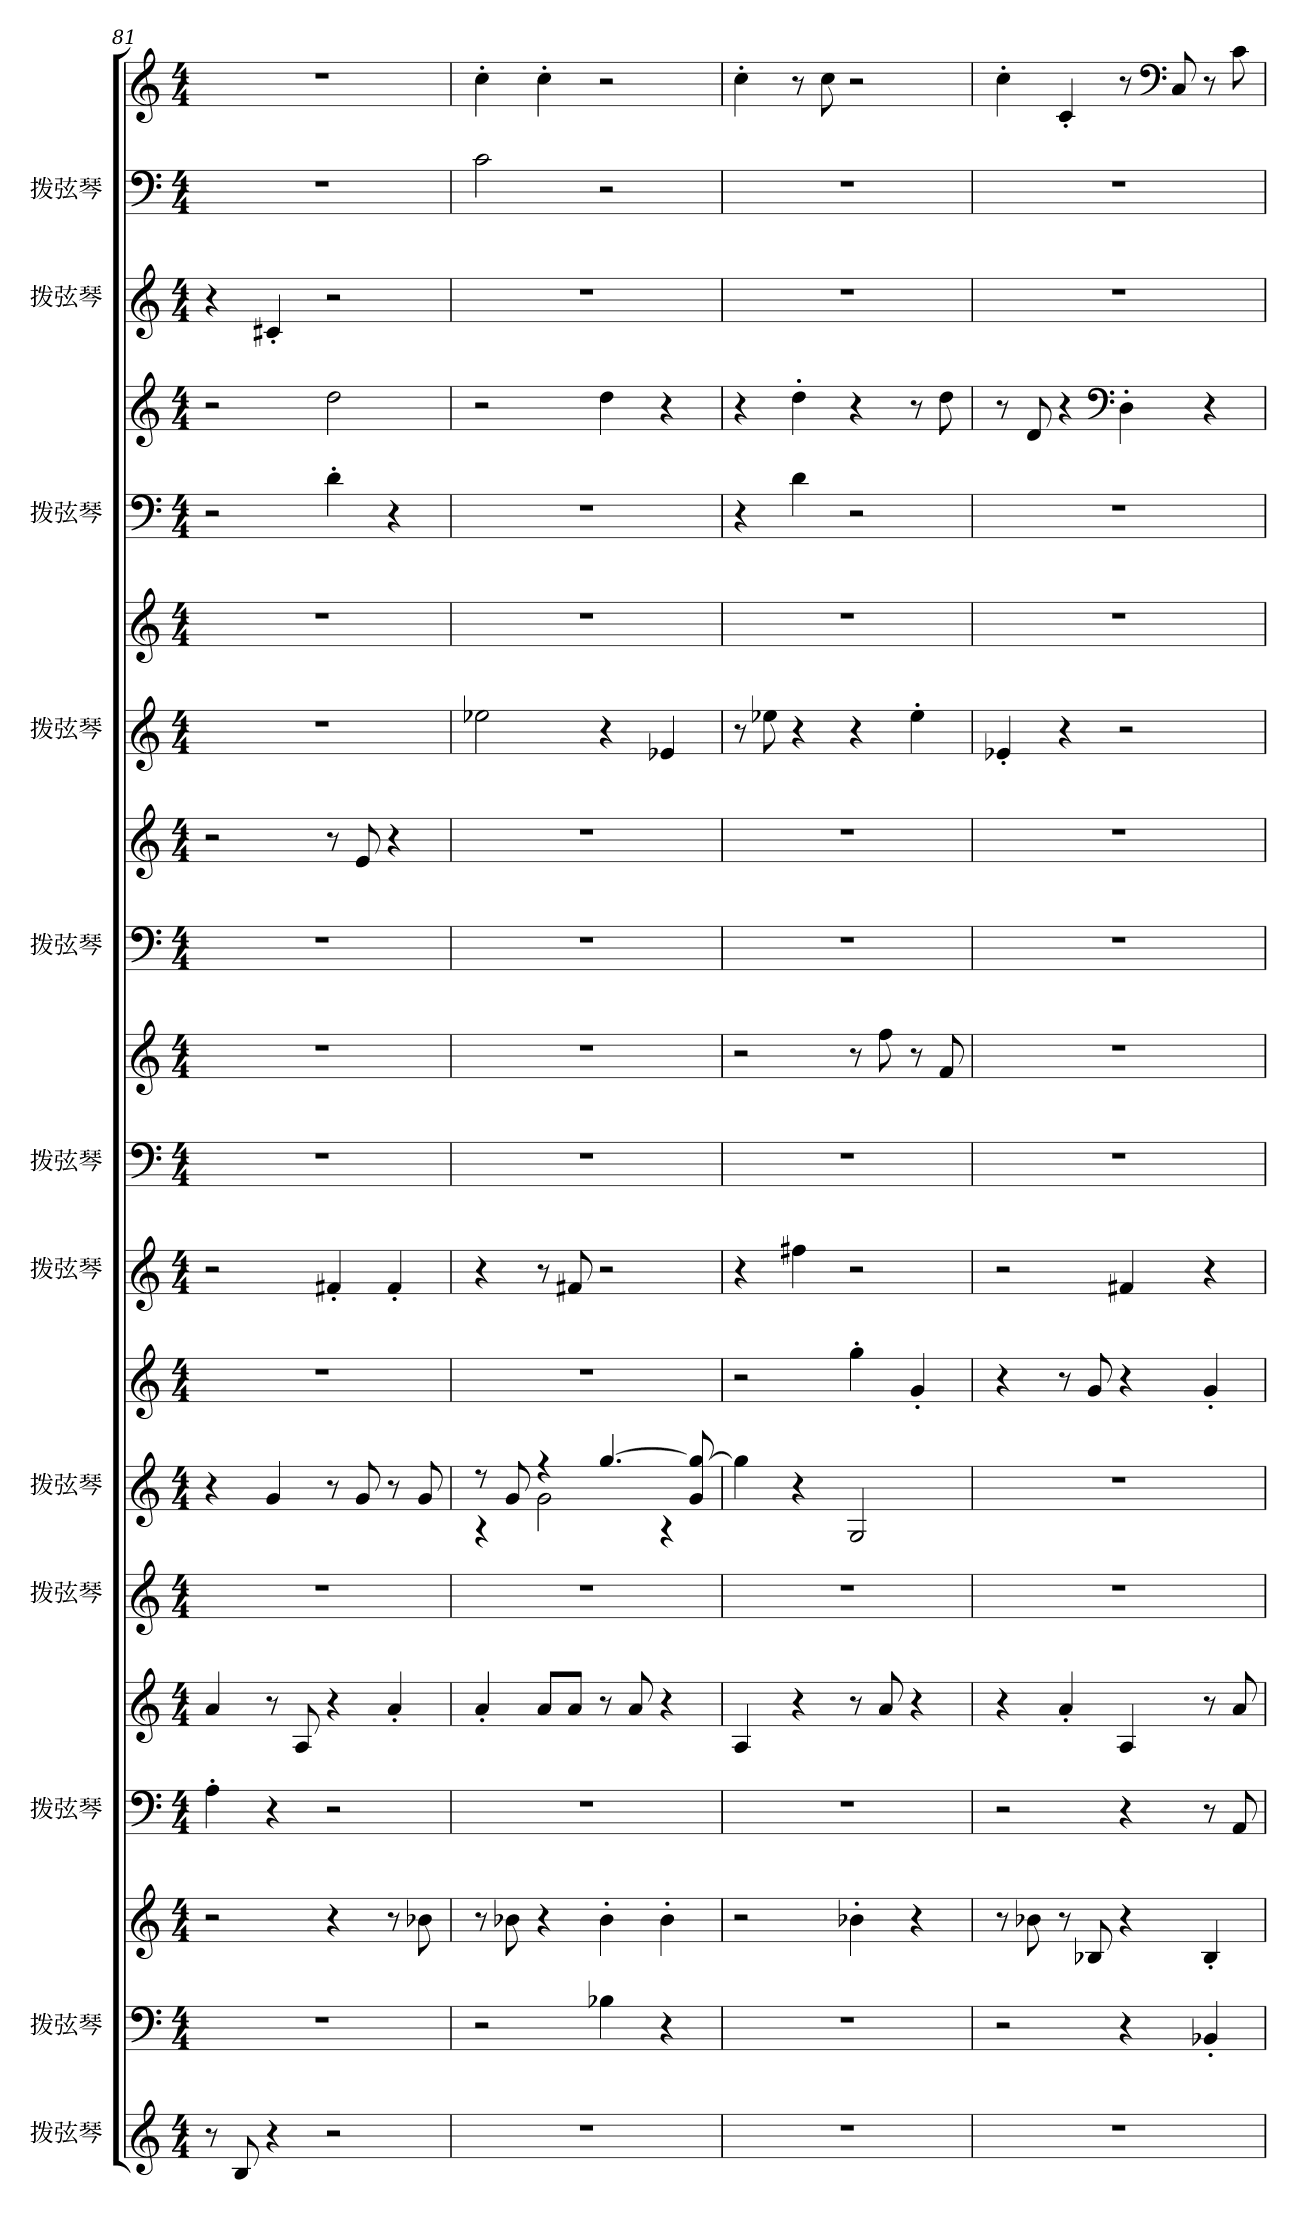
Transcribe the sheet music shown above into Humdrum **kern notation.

**kern	**kern	**kern	**kern	**kern	**kern	**kern	**kern	**kern	**kern	**kern	**kern	**kern	**kern	**kern	**kern	**kern	**kern	**kern	**kern
*part12	*part11	*part11	*part10	*part10	*part9	*part8	*part8	*part7	*part6	*part6	*part5	*part5	*part4	*part4	*part3	*part3	*part2	*part1	*part1
*staff20	*staff19	*staff18	*staff17	*staff16	*staff15	*staff14	*staff13	*staff12	*staff11	*staff10	*staff9	*staff8	*staff7	*staff6	*staff5	*staff4	*staff3	*staff2	*staff1
*I"拨弦琴	*I"拨弦琴	*	*I"拨弦琴	*	*I"拨弦琴	*I"拨弦琴	*	*I"拨弦琴	*I"拨弦琴	*	*I"拨弦琴	*	*I"拨弦琴	*	*I"拨弦琴	*	*I"拨弦琴	*I"拨弦琴	*
*clefG2	*clefF4	*clefG2	*clefF4	*clefG2	*clefG2	*clefG2	*clefG2	*clefG2	*clefF4	*clefG2	*clefF4	*clefG2	*clefG2	*clefG2	*clefF4	*clefG2	*clefG2	*clefF4	*clefG2
*k[]	*k[]	*k[]	*k[]	*k[]	*k[]	*k[]	*k[]	*k[]	*k[]	*k[]	*k[]	*k[]	*k[]	*k[]	*k[]	*k[]	*k[]	*k[]	*k[]
*M4/4	*M4/4	*M4/4	*M4/4	*M4/4	*M4/4	*M4/4	*M4/4	*M4/4	*M4/4	*M4/4	*M4/4	*M4/4	*M4/4	*M4/4	*M4/4	*M4/4	*M4/4	*M4/4	*M4/4
=81	=81	=81	=81	=81	=81	=81	=81	=81	=81	=81	=81	=81	=81	=81	=81	=81	=81	=81	=81
8r	1r	2r	4A'\	4a/	1r	4r	1r	2r	1r	1r	1r	2r	1r	1r	2r	2r	4r	1r	1r
8B/	.	.	.	.	.	.	.	.	.	.	.	.	.	.	.	.	.	.	.
4r	.	.	4r	8r	.	4g/	.	.	.	.	.	.	.	.	.	.	4c#X'/	.	.
.	.	.	.	8A/	.	.	.	.	.	.	.	.	.	.	.	.	.	.	.
2r	.	4r	2r	4r	.	8r	.	4f#X'/	.	.	.	8r	.	.	4d'\	2dd\	2r	.	.
.	.	.	.	.	.	8g/	.	.	.	.	.	8e/	.	.	.	.	.	.	.
.	.	8r	.	4a'/	.	8r	.	4f#'/	.	.	.	4r	.	.	4r	.	.	.	.
.	.	8b-X\	.	.	.	8g/	.	.	.	.	.	.	.	.	.	.	.	.	.
=82	=82	=82	=82	=82	=82	=82	=82	=82	=82	=82	=82	=82	=82	=82	=82	=82	=82	=82	=82
*	*	*	*	*	*	*^	*	*	*	*	*	*	*	*	*	*	*	*	*
1r	2r	8r	1r	4a'/	1r	8r	4r	1r	4r	1r	1r	1r	1r	2ee-X\	1r	1r	2r	1r	2c\	4cc'\
.	.	8b-X\	.	.	.	8g/	.	.	.	.	.	.	.	.	.	.	.	.	.	.
.	.	4r	.	8a/L	.	4r	2g\	.	8r	.	.	.	.	.	.	.	.	.	.	4cc'\
.	.	.	.	8a/J	.	.	.	.	8f#X/	.	.	.	.	.	.	.	.	.	.	.
.	4B-X\	4b-'\	.	8r	.	[4.gg/	.	.	2r	.	.	.	.	4r	.	.	4dd\	.	2r	2r
.	.	.	.	8a/	.	.	.	.	.	.	.	.	.	.	.	.	.	.	.	.
.	4r	4b-'\	.	4r	.	.	4r	.	.	.	.	.	.	4e-X/	.	.	4r	.	.	.
.	.	.	.	.	.	8g/ 8gg/_	.	.	.	.	.	.	.	.	.	.	.	.	.	.
*	*	*	*	*	*	*v	*v	*	*	*	*	*	*	*	*	*	*	*	*	*
!!LO:PB:g=z
=83	=83	=83	=83	=83	=83	=83	=83	=83	=83	=83	=83	=83	=83	=83	=83	=83	=83	=83	=83
1r	1r	2r	1r	4A/	1r	4gg\]	2r	4r	1r	2r	1r	1r	8r	1r	4r	4r	1r	1r	4cc'\
.	.	.	.	.	.	.	.	.	.	.	.	.	8ee-X\	.	.	.	.	.	.
.	.	.	.	4r	.	4r	.	4ff#X\	.	.	.	.	4r	.	4d\	4dd'\	.	.	8r
.	.	.	.	.	.	.	.	.	.	.	.	.	.	.	.	.	.	.	8cc\
.	.	4b-X'\	.	8r	.	2G/	4gg'\	2r	.	8r	.	.	4r	.	2r	4r	.	.	2r
.	.	.	.	8a/	.	.	.	.	.	8ff\	.	.	.	.	.	.	.	.	.
.	.	4r	.	4r	.	.	4g'/	.	.	8r	.	.	4ee-'\	.	.	8r	.	.	.
.	.	.	.	.	.	.	.	.	.	8f/	.	.	.	.	.	8dd\	.	.	.
=84	=84	=84	=84	=84	=84	=84	=84	=84	=84	=84	=84	=84	=84	=84	=84	=84	=84	=84	=84
1r	2r	8r	2r	4r	1r	1r	4r	2r	1r	1r	1r	1r	4e-X'/	1r	1r	8r	1r	1r	4cc'\
.	.	8b-X\	.	.	.	.	.	.	.	.	.	.	.	.	.	8d/	.	.	.
.	.	8r	.	4a'/	.	.	8r	.	.	.	.	.	4r	.	.	4r	.	.	4c'/
.	.	8B-X/	.	.	.	.	8g/	.	.	.	.	.	.	.	.	.	.	.	.
*	*	*	*	*	*	*	*	*	*	*	*	*	*	*	*	*clefF4	*	*	*
.	4r	4r	4r	4A/	.	.	4r	4f#X/	.	.	.	.	2r	.	.	4D'\	.	.	8r
*	*	*	*	*	*	*	*	*	*	*	*	*	*	*	*	*	*	*	*clefF4
.	.	.	.	.	.	.	.	.	.	.	.	.	.	.	.	.	.	.	8C/
.	4BB-X'/	4B-'/	8r	8r	.	.	4g'/	4r	.	.	.	.	.	.	.	4r	.	.	8r
.	.	.	8AA/	8a/	.	.	.	.	.	.	.	.	.	.	.	.	.	.	8c\
=	=	=	=	=	=	=	=	=	=	=	=	=	=	=	=	=	=	=	=
*-	*-	*-	*-	*-	*-	*-	*-	*-	*-	*-	*-	*-	*-	*-	*-	*-	*-	*-	*-
